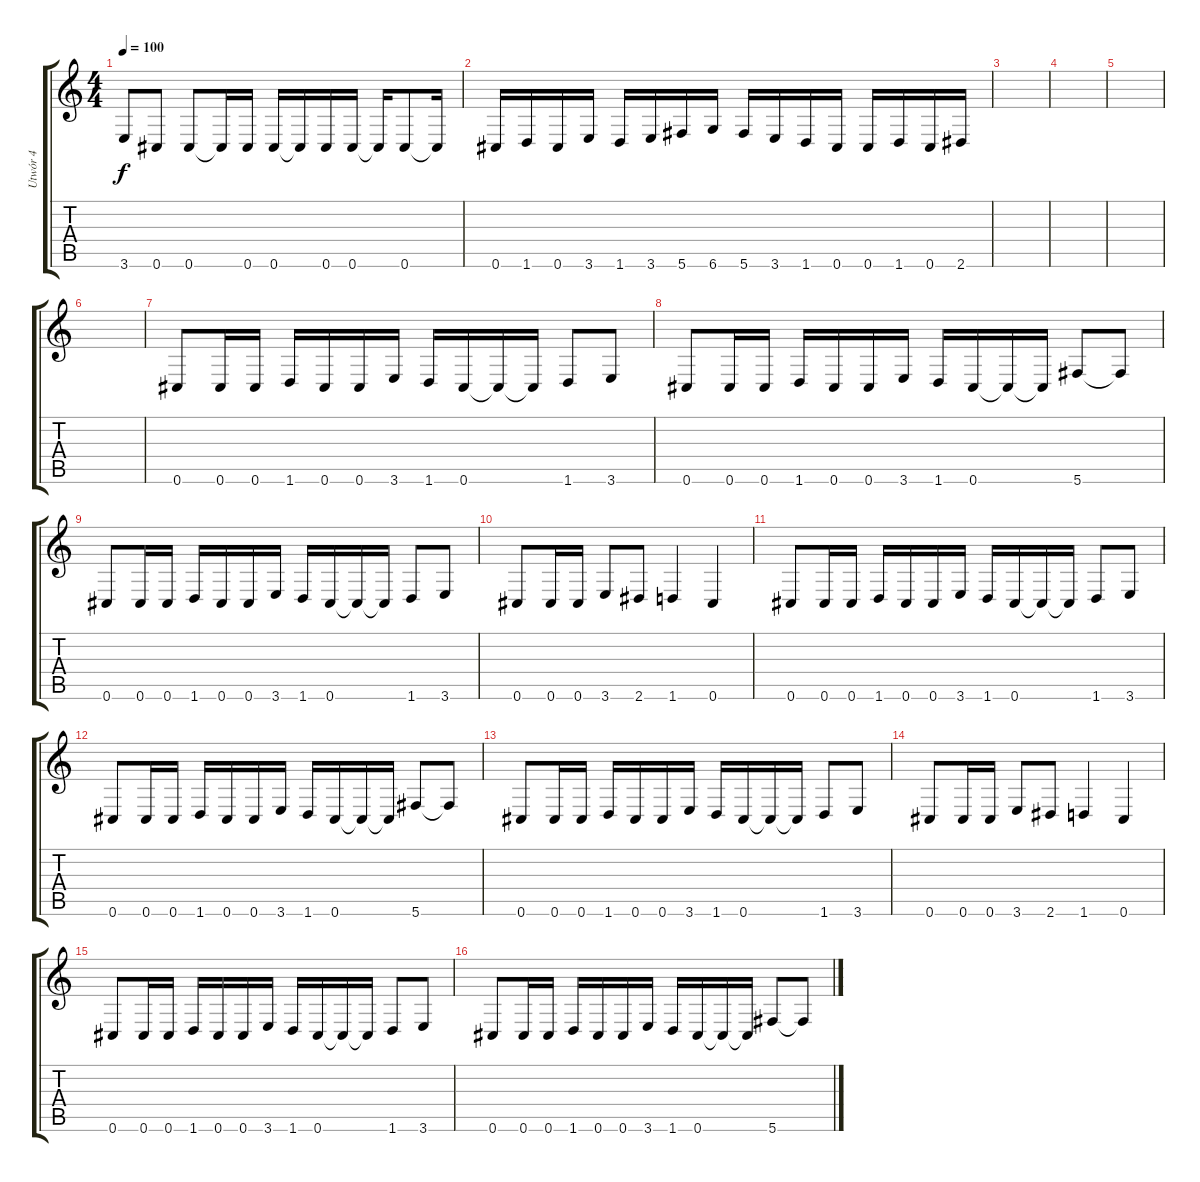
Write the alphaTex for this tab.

\track ("Utwór 4" "Utwór 4") {instrument electricbasspick}
\staff {score tabs}
\tuning (Db4 Ab3 E3 B2 Gb2 Db2) {hide}
\ts (4 4)
\tempo 100
\clef g2
\ks c
3.6.8{dy f} 0.6.8 0.6.8 0.6{t}.16 0.6.16 0.6.16 0.6{t}.16 0.6.16 0.6.16 0.6{t}.16 0.6.8 0.6{t}.16 |
0.6.16 1.6.16 0.6.16 3.6.16 1.6.16 3.6.16 5.6.16 6.6.16 5.6.16 3.6.16 1.6.16 0.6.16 0.6.16 1.6.16 0.6.16 2.6.16 |
|
|
|
|
0.6.8 0.6.16 0.6.16 1.6.16 0.6.16 0.6.16 3.6.16 1.6.16 0.6.16 0.6{t}.16 0.6{t}.16 1.6.8 3.6.8 |
0.6.8 0.6.16 0.6.16 1.6.16 0.6.16 0.6.16 3.6.16 1.6.16 0.6.16 0.6{t}.16 0.6{t}.16 5.6.8 5.6{t}.8 |
0.6.8 0.6.16 0.6.16 1.6.16 0.6.16 0.6.16 3.6.16 1.6.16 0.6.16 0.6{t}.16 0.6{t}.16 1.6.8 3.6.8 |
0.6.8 0.6.16 0.6.16 3.6.8 2.6.8 1.6.4 0.6.4 |
0.6.8 0.6.16 0.6.16 1.6.16 0.6.16 0.6.16 3.6.16 1.6.16 0.6.16 0.6{t}.16 0.6{t}.16 1.6.8 3.6.8 |
0.6.8 0.6.16 0.6.16 1.6.16 0.6.16 0.6.16 3.6.16 1.6.16 0.6.16 0.6{t}.16 0.6{t}.16 5.6.8 5.6{t}.8 |
0.6.8 0.6.16 0.6.16 1.6.16 0.6.16 0.6.16 3.6.16 1.6.16 0.6.16 0.6{t}.16 0.6{t}.16 1.6.8 3.6.8 |
0.6.8 0.6.16 0.6.16 3.6.8 2.6.8 1.6.4 0.6.4 |
0.6.8 0.6.16 0.6.16 1.6.16 0.6.16 0.6.16 3.6.16 1.6.16 0.6.16 0.6{t}.16 0.6{t}.16 1.6.8 3.6.8 |
0.6.8 0.6.16 0.6.16 1.6.16 0.6.16 0.6.16 3.6.16 1.6.16 0.6.16 0.6{t}.16 0.6{t}.16 5.6.8 5.6{t}.8
